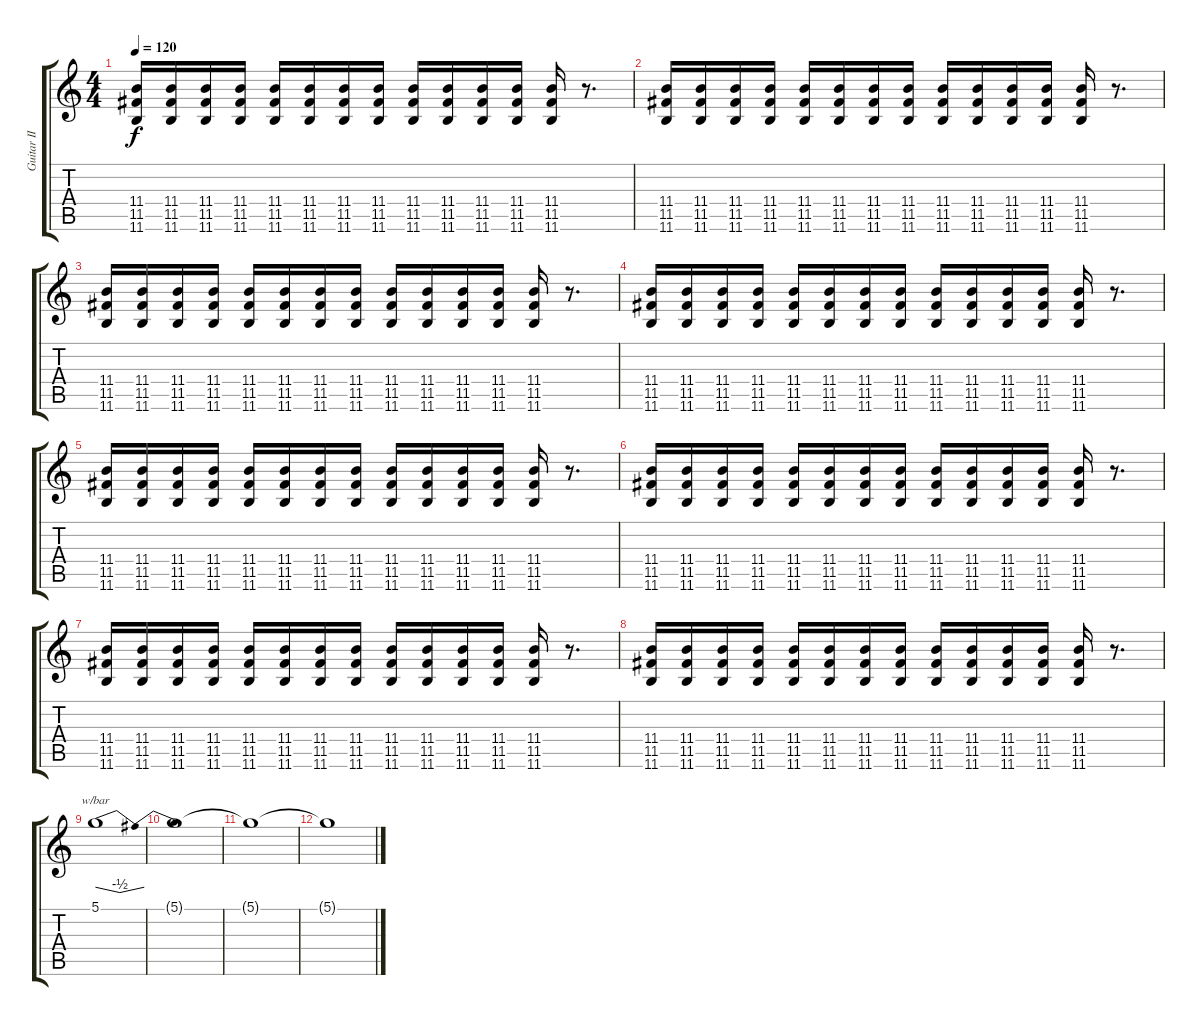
\track ("Guitar II" "Guitar II") {instrument distortionguitar}
\staff {score tabs}
\tuning (D4 A3 F3 C3 G2 C2) {hide}
\ts (4 4)
\tempo 120
\clef g2
\ks c
(11.4 11.5 11.6).16{dy f volume 13 balance 8} (11.4 11.5 11.6).16 (11.4 11.5 11.6).16 (11.4 11.5 11.6).16 (11.4 11.5 11.6).16 (11.4 11.5 11.6).16 (11.4 11.5 11.6).16 (11.4 11.5 11.6).16 (11.4 11.5 11.6).16 (11.4 11.5 11.6).16 (11.4 11.5 11.6).16 (11.4 11.5 11.6).16 (11.4 11.5 11.6).16 r.8{d} |
(11.4 11.5 11.6).16 (11.4 11.5 11.6).16 (11.4 11.5 11.6).16 (11.4 11.5 11.6).16 (11.4 11.5 11.6).16 (11.4 11.5 11.6).16 (11.4 11.5 11.6).16 (11.4 11.5 11.6).16 (11.4 11.5 11.6).16 (11.4 11.5 11.6).16 (11.4 11.5 11.6).16 (11.4 11.5 11.6).16 (11.4 11.5 11.6).16 r.8{d} |
(11.4 11.5 11.6).16 (11.4 11.5 11.6).16 (11.4 11.5 11.6).16 (11.4 11.5 11.6).16 (11.4 11.5 11.6).16 (11.4 11.5 11.6).16 (11.4 11.5 11.6).16 (11.4 11.5 11.6).16 (11.4 11.5 11.6).16 (11.4 11.5 11.6).16 (11.4 11.5 11.6).16 (11.4 11.5 11.6).16 (11.4 11.5 11.6).16 r.8{d} |
(11.4 11.5 11.6).16 (11.4 11.5 11.6).16 (11.4 11.5 11.6).16 (11.4 11.5 11.6).16 (11.4 11.5 11.6).16 (11.4 11.5 11.6).16 (11.4 11.5 11.6).16 (11.4 11.5 11.6).16 (11.4 11.5 11.6).16 (11.4 11.5 11.6).16 (11.4 11.5 11.6).16 (11.4 11.5 11.6).16 (11.4 11.5 11.6).16 r.8{d} |
(11.4 11.5 11.6).16 (11.4 11.5 11.6).16 (11.4 11.5 11.6).16 (11.4 11.5 11.6).16 (11.4 11.5 11.6).16 (11.4 11.5 11.6).16 (11.4 11.5 11.6).16 (11.4 11.5 11.6).16 (11.4 11.5 11.6).16 (11.4 11.5 11.6).16 (11.4 11.5 11.6).16 (11.4 11.5 11.6).16 (11.4 11.5 11.6).16 r.8{d} |
(11.4 11.5 11.6).16 (11.4 11.5 11.6).16 (11.4 11.5 11.6).16 (11.4 11.5 11.6).16 (11.4 11.5 11.6).16 (11.4 11.5 11.6).16 (11.4 11.5 11.6).16 (11.4 11.5 11.6).16 (11.4 11.5 11.6).16 (11.4 11.5 11.6).16 (11.4 11.5 11.6).16 (11.4 11.5 11.6).16 (11.4 11.5 11.6).16 r.8{d} |
(11.4 11.5 11.6).16 (11.4 11.5 11.6).16 (11.4 11.5 11.6).16 (11.4 11.5 11.6).16 (11.4 11.5 11.6).16 (11.4 11.5 11.6).16 (11.4 11.5 11.6).16 (11.4 11.5 11.6).16 (11.4 11.5 11.6).16 (11.4 11.5 11.6).16 (11.4 11.5 11.6).16 (11.4 11.5 11.6).16 (11.4 11.5 11.6).16 r.8{d} |
(11.4 11.5 11.6).16 (11.4 11.5 11.6).16 (11.4 11.5 11.6).16 (11.4 11.5 11.6).16 (11.4 11.5 11.6).16 (11.4 11.5 11.6).16 (11.4 11.5 11.6).16 (11.4 11.5 11.6).16 (11.4 11.5 11.6).16 (11.4 11.5 11.6).16 (11.4 11.5 11.6).16 (11.4 11.5 11.6).16 (11.4 11.5 11.6).16 r.8{d} |
5.1.1{tbe (dip default 0 0 30 -2 60 0) volume 16 balance 8 instrument pad3polysynth} |
5.1{t}.1 |
5.1{t}.1 |
5.1{t}.1
